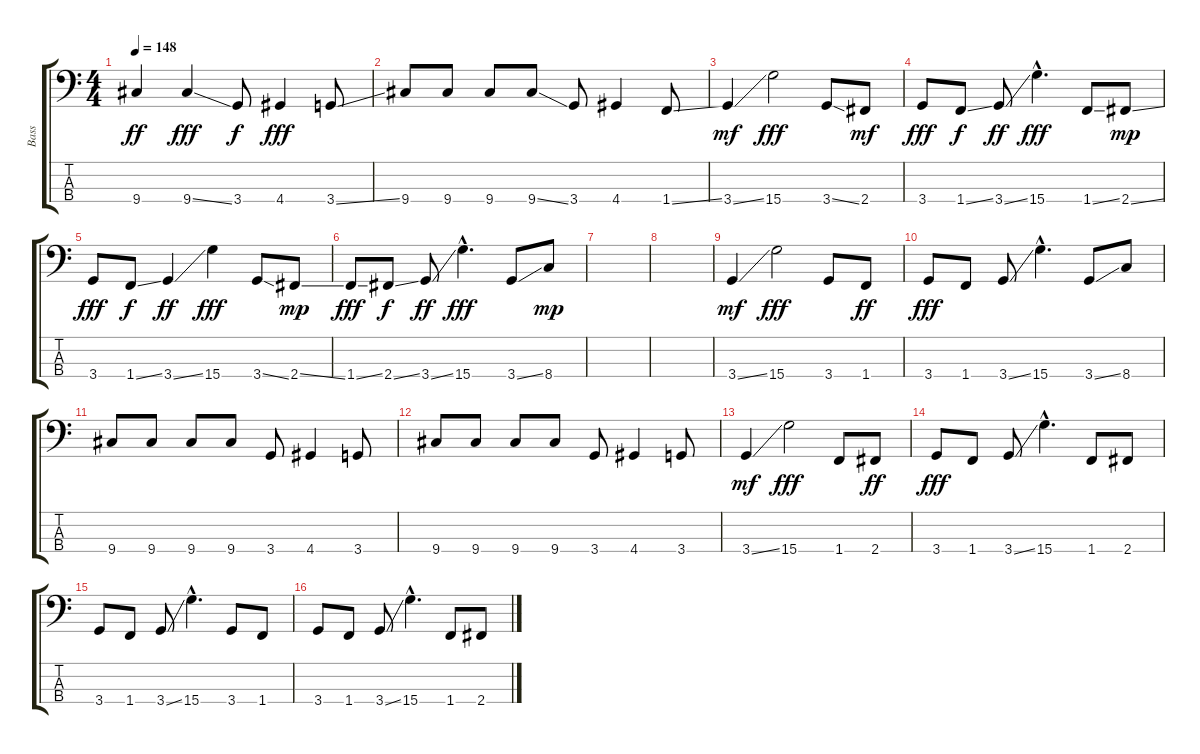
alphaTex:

\track ("Bass" "Bass") {instrument electricbassfinger}
\staff {score tabs}
\tuning (G2 D2 A1 E1) {hide}
\ts (4 4)
\tempo 148
\clef f4
\ks c
9.4.4{dy ff} 9.4{ss}.4{dy fff} 3.4.8{dy f} 4.4.4{dy fff} 3.4{ss}.8 |
9.4.8 9.4.8 9.4.8 9.4{ss}.8 3.4.8 4.4.4 1.4{ss}.8 |
3.4{ss}.4{dy mf} 15.4.2{dy fff} 3.4{ss}.8 2.4.8{dy mf} |
3.4.8{dy fff} 1.4{ss}.8{dy f} 3.4{ss}.8{dy ff} 15.4{hac}.4{d dy fff} 1.4{ss}.8 2.4{ss}.8{dy mp} |
3.4.8{dy fff} 1.4{ss}.8{dy f} 3.4{ss}.4{dy ff} 15.4.4{dy fff} 3.4{ss}.8 2.4{ss}.8{dy mp} |
1.4{ss}.8{dy fff} 2.4{ss}.8{dy f} 3.4{ss}.8{dy ff} 15.4{hac}.4{d dy fff} 3.4{ss}.8 8.4.8{dy mp} |
|
|
3.4{ss}.4{dy mf} 15.4.2{dy fff} 3.4.8 1.4.8{dy ff} |
3.4.8{dy fff} 1.4.8 3.4{ss}.8 15.4{hac}.4{d} 3.4{ss}.8 8.4.8 |
9.4.8 9.4.8 9.4.8 9.4.8 3.4.8 4.4.4 3.4.8 |
9.4.8 9.4.8 9.4.8 9.4.8 3.4.8 4.4.4 3.4.8 |
3.4{ss}.4{dy mf} 15.4.2{dy fff} 1.4.8 2.4.8{dy ff} |
3.4.8{dy fff} 1.4.8 3.4{ss}.8 15.4{hac}.4{d} 1.4.8 2.4.8 |
3.4.8 1.4.8 3.4{ss}.8 15.4{hac}.4{d} 3.4.8 1.4.8 |
3.4.8 1.4.8 3.4{ss}.8 15.4{hac}.4{d} 1.4.8 2.4.8
